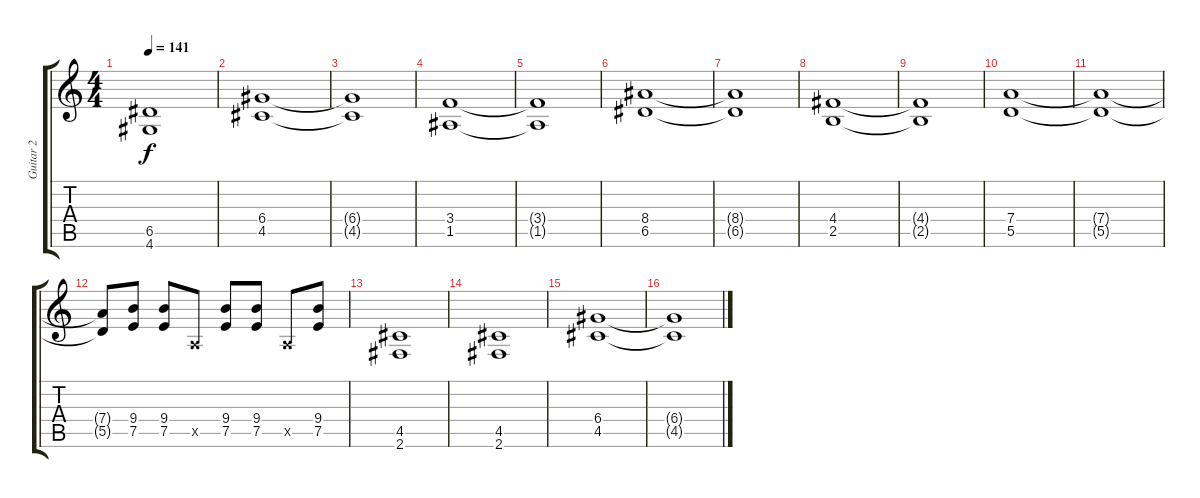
\track ("Guitar 2" "Guitar 2") {instrument distortionguitar}
\staff {score tabs}
\tuning (E4 B3 G3 D3 A2 E2) {hide}
\ts (4 4)
\tempo 141
\clef g2
\ks c
(6.5{t} 4.6{t}).1{dy f} |
(6.4 4.5).1 |
(6.4{t} 4.5{t}).1 |
(3.4 1.5).1 |
(3.4{t} 1.5{t}).1 |
(8.4 6.5).1 |
(8.4{t} 6.5{t}).1 |
(4.4 2.5).1 |
(4.4{t} 2.5{t}).1 |
(7.4 5.5).1 |
(7.4{t} 5.5{t}).1 |
(7.4{t} 5.5{t}).8 (9.4 7.5).8 (9.4 7.5).8 0.5{x}.8 (9.4 7.5).8 (9.4 7.5).8 0.5{x}.8 (9.4 7.5).8 |
(4.5 2.6).1 |
(4.5 2.6).1 |
(6.4 4.5).1 |
(6.4{t} 4.5{t}).1
